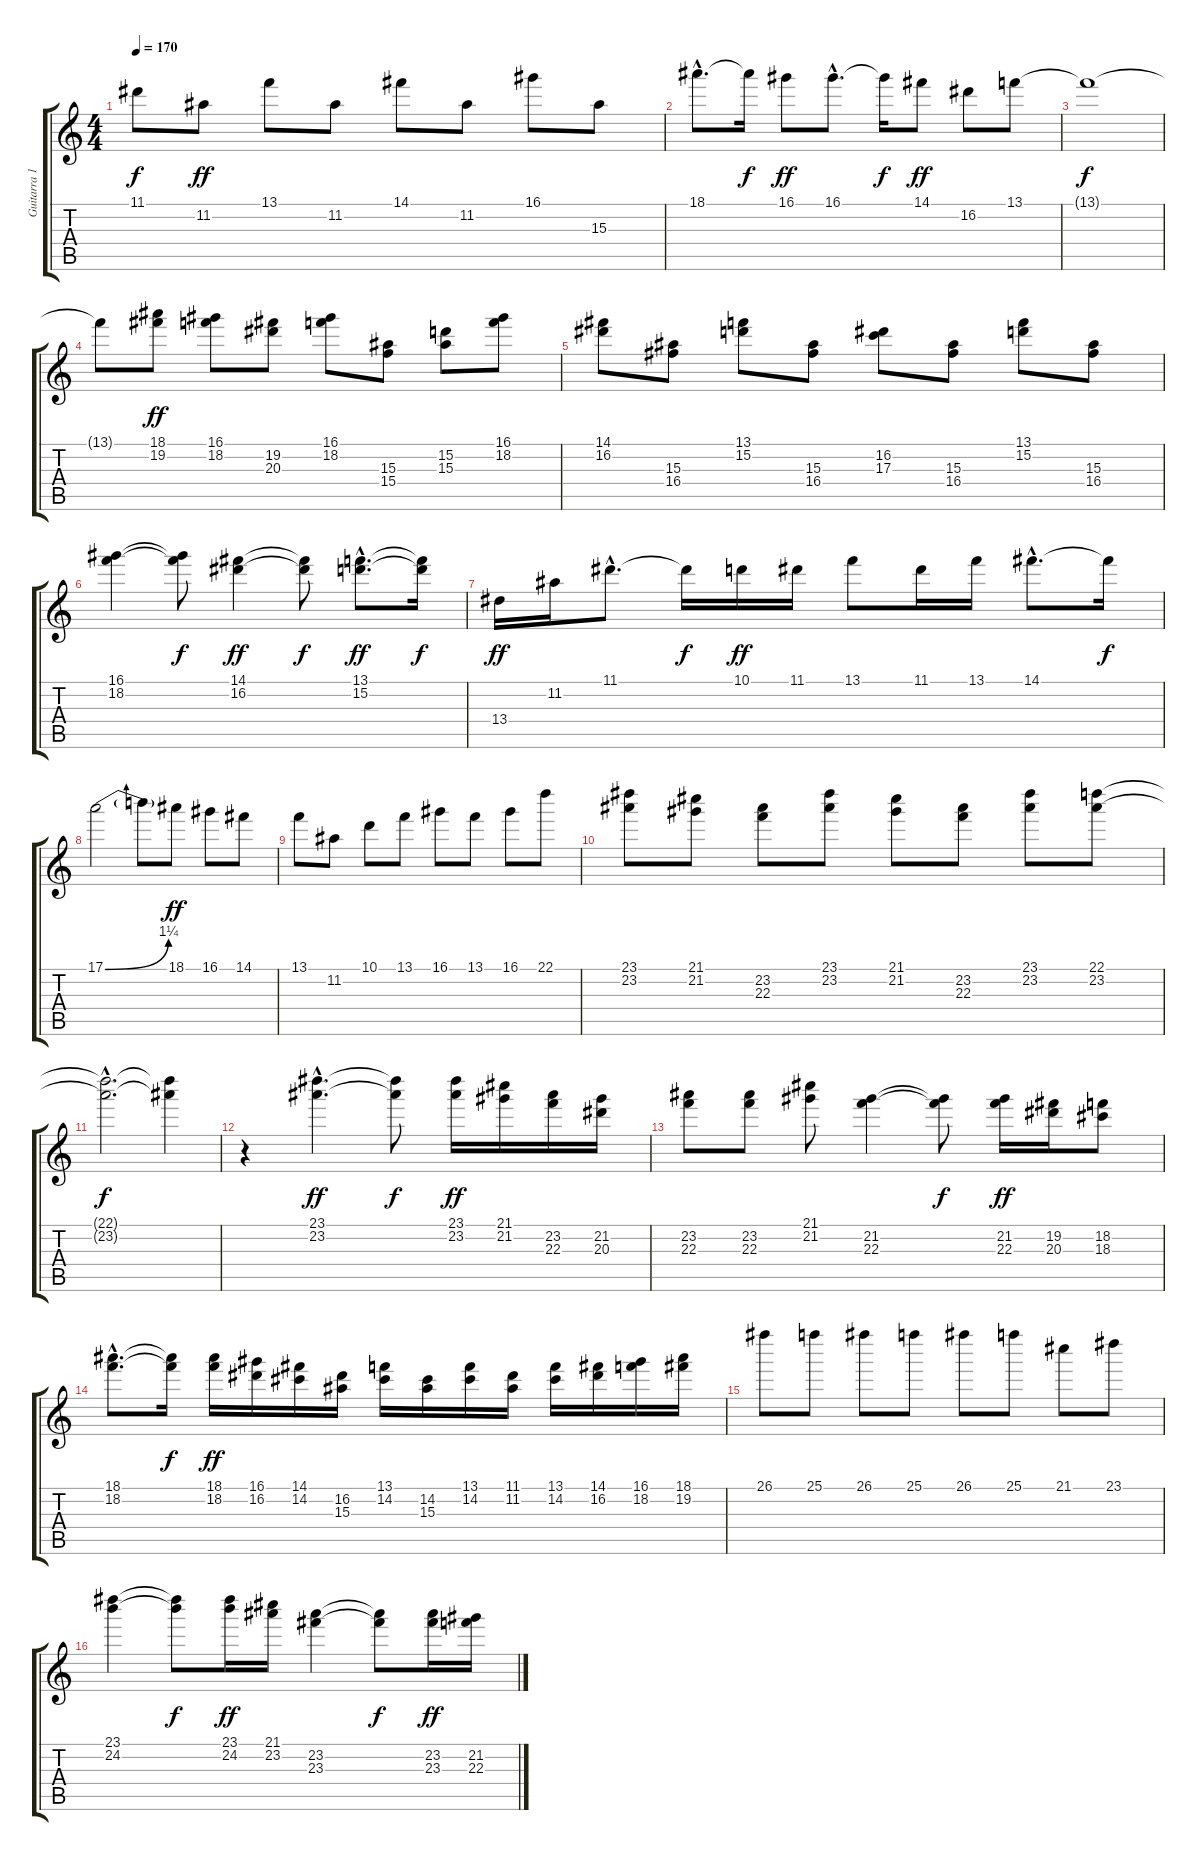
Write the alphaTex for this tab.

\track ("Guitarra 1 (Lead)" "Guitarra 1") {instrument distortionguitar}
\staff {score tabs}
\tuning (E4 B3 G3 D3 A2 E2) {hide}
\ts (4 4)
\tempo 170
\clef g2
\ks c
11.1{t}.8{dy f} 11.2.8{dy ff} 13.1.8 11.2.8 14.1.8 11.2.8 16.1.8 15.3.8 |
18.1{hac}.8{d} 18.1{t}.16{dy f} 16.1.8{dy ff} 16.1{hac}.8{d} 16.1{t}.16{dy f} 14.1.8{dy ff} 16.2.8 13.1.8 |
13.1{t}.1{dy f} |
13.1{t}.8 (18.1 19.2).8{dy ff} (16.1 18.2).8 (19.2 20.3).8 (16.1 18.2).8 (15.3 15.4).8 (15.2 15.3).8 (16.1 18.2).8 |
(14.1 16.2).8 (15.3 16.4).8 (13.1 15.2).8 (15.3 16.4).8 (16.2 17.3).8 (15.3 16.4).8 (13.1 15.2).8 (15.3 16.4).8 |
(16.1 18.2).4 (16.1{t} 18.2{t}).8{dy f} (14.1 16.2).4{dy ff} (14.1{t} 16.2{t}).8{dy f} (13.1{hac} 15.2{hac}).8{d dy ff} (13.1{t} 15.2{t}).16{dy f} |
13.4.16{dy ff} 11.2.16 11.1{hac}.8{d} 11.1{t}.16{dy f} 10.1.16{dy ff} 11.1.16 13.1.8 11.1.16 13.1.16 14.1{hac}.8{d} 14.1{t}.16{dy f} |
17.1{be (bend 0 0 60 5)}.2 17.1{t}.8 18.1.8{dy ff} 16.1.8 14.1.8 |
13.1.8 11.2.8 10.1.8 13.1.8 16.1.8 13.1.8 16.1.8 22.1.8 |
(23.1 23.2).8 (21.1 21.2).8 (23.2 22.3).8 (23.1 23.2).8 (21.1 21.2).8 (23.2 22.3).8 (23.1 23.2).8 (22.1 23.2).8 |
(22.1{hac t} 23.2{hac t}).2{d dy f} (22.1{t} 23.2{t}).4 |
r.4 (23.1{hac} 23.2{hac}).4{d dy ff} (23.1{t} 23.2{t}).8{dy f} (23.1 23.2).16{dy ff} (21.1 21.2).16 (23.2 22.3).16 (21.2 20.3).16 |
(23.2 22.3).8 (23.2 22.3).8 (21.1 21.2).8 (21.2 22.3).4 (21.2{t} 22.3{t}).8{dy f} (21.2 22.3).16{dy ff} (19.2 20.3).16 (18.2 18.3).8 |
(18.1{hac} 18.2{hac}).8{d} (18.1{t} 18.2{t}).16{dy f} (18.1 18.2).16{dy ff} (16.1 16.2).16 (14.1 14.2).16 (16.2 15.3).16 (13.1 14.2).16 (14.2 15.3).16 (13.1 14.2).16 (11.1 11.2).16 (13.1 14.2).16 (14.1 16.2).16 (16.1 18.2).16 (18.1 19.2).16 |
26.1.8 25.1.8 26.1.8 25.1.8 26.1.8 25.1.8 21.1.8 23.1.8 |
(23.1 24.2).4 (23.1{t} 24.2{t}).8{dy f} (23.1 24.2).16{dy ff} (21.1 23.2).16 (23.2 23.3).4 (23.2{t} 23.3{t}).8{dy f} (23.2 23.3).16{dy ff} (21.2 22.3).16
